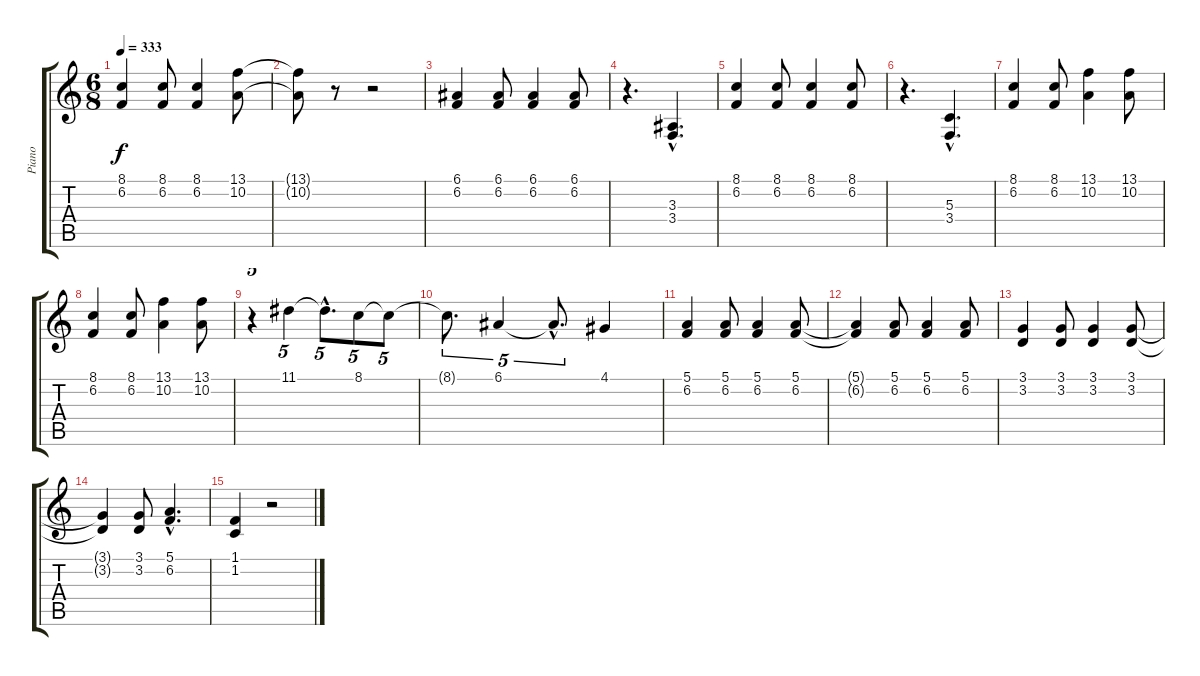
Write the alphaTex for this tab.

\track ("Piano" "Piano") {instrument acousticgrandpiano}
\staff {score tabs}
\tuning (E4 B3 G3 D3 A2 E2) {hide}
\ts (6 8)
\tempo 333
\clef g2
\ks c
(8.1 6.2).4{dy f} (8.1 6.2).8 (8.1 6.2).4 (13.1 10.2).8 |
(13.1{t} 10.2{t}).8 r.8 r.2 |
(6.1 6.2).4 (6.1 6.2).8 (6.1 6.2).4 (6.1 6.2).8 |
r.4{d} (3.3{hac} 3.4{hac}).4{d} |
(8.1 6.2).4 (8.1 6.2).8 (8.1 6.2).4 (8.1 6.2).8 |
r.4{d} (5.3{hac} 3.4{hac}).4{d} |
(8.1 6.2).4 (8.1 6.2).8 (13.1 10.2).4 (13.1 10.2).8 |
(8.1 6.2).4 (8.1 6.2).8 (13.1 10.2).4 (13.1 10.2).8 |
r.4{tu (5 4)} 11.1.4{tu (5 4)} 11.1{hac t}.8{d tu (5 4)} 8.1.8{tu (5 4)} 8.1{t}.8{tu (5 4)} |
8.1{t}.8{d tu (5 4)} 6.1.4{tu (5 4)} 6.1{hac t}.8{d tu (5 4)} 4.1.4 |
(5.1 6.2).4 (5.1 6.2).8 (5.1 6.2).4 (5.1 6.2).8 |
(5.1{t} 6.2{t}).4 (5.1 6.2).8 (5.1 6.2).4 (5.1 6.2).8 |
(3.1 3.2).4 (3.1 3.2).8 (3.1 3.2).4 (3.1 3.2).8 |
(3.1{t} 3.2{t}).4 (3.1 3.2).8 (5.1{hac} 6.2{hac}).4{d} |
(1.1 1.2).4 r.2
